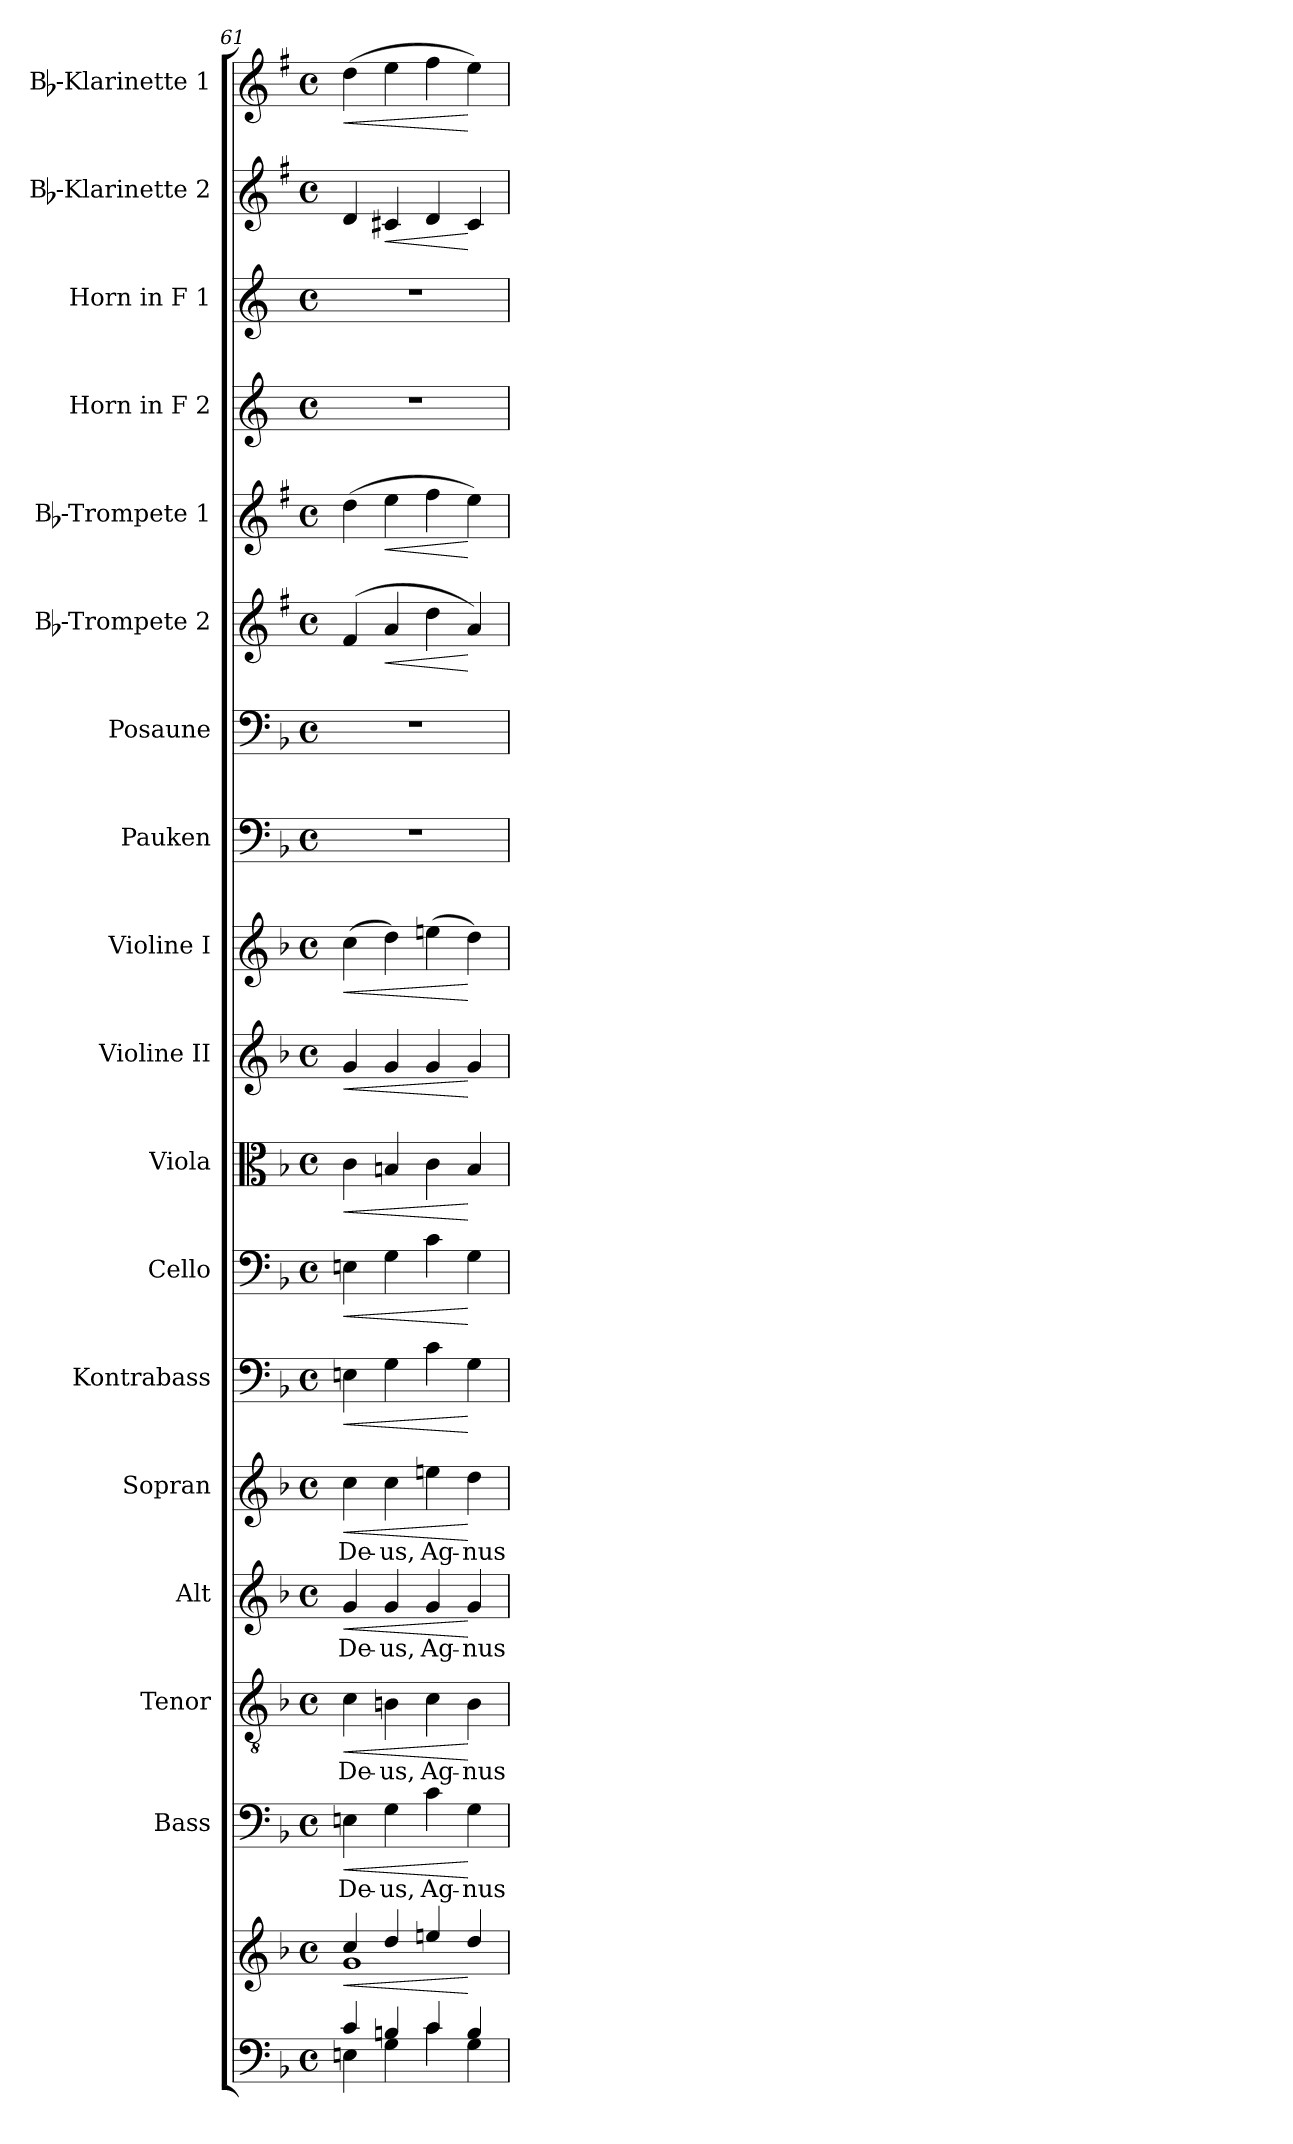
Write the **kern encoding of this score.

**kern	**kern	**dynam	**kern	**text	**dynam	**kern	**text	**dynam	**kern	**text	**dynam	**kern	**text	**dynam	**kern	**dynam	**kern	**dynam	**kern	**dynam	**kern	**dynam	**kern	**dynam	**kern	**kern	**kern	**dynam	**kern	**dynam	**kern	**kern	**kern	**dynam	**kern	**dynam
*part18	*part18	*part18	*part17	*part17	*part17	*part16	*part16	*part16	*part15	*part15	*part15	*part14	*part14	*part14	*part13	*part13	*part12	*part12	*part11	*part11	*part10	*part10	*part9	*part9	*part8	*part7	*part6	*part6	*part5	*part5	*part4	*part3	*part2	*part2	*part1	*part1
*staff19	*staff18	*staff18/19	*staff17	*staff17	*staff17	*staff16	*staff16	*staff16	*staff15	*staff15	*staff15	*staff14	*staff14	*staff14	*staff13	*staff13	*staff12	*staff12	*staff11	*staff11	*staff10	*staff10	*staff9	*staff9	*staff8	*staff7	*staff6	*staff6	*staff5	*staff5	*staff4	*staff3	*staff2	*staff2	*staff1	*staff1
*	*	*	*I"Bass	*	*	*I"Tenor	*	*	*I"Alt	*	*	*I"Sopran	*	*	*I"Kontrabass	*	*I"Cello	*	*I"Viola	*	*I"Violine II	*	*I"Violine I	*	*I"Pauken	*I"Posaune	*I"Bb-Trompete 2	*	*I"Bb-Trompete 1	*	*I"Horn in F 2	*I"Horn in F 1	*I"Bb-Klarinette 2	*	*I"Bb-Klarinette 1	*
*	*	*	*I'B.	*	*	*I'T.	*	*	*I'A.	*	*	*I'S.	*	*	*I'Kb.	*	*	*	*I'Vla.	*	*I'Vl. II	*	*I'Vl. I	*	*I'Pk.	*I'Pos.	*I'Bb Trp. 2	*	*I'Bb Trp. 1	*	*	*	*I'Bb Kl. 2	*	*I'Bb Kl. 1	*
!!LO:PB:g=z
*clefF4	*clefG2	*	*clefF4	*	*	*clefGv2	*	*	*clefG2	*	*	*clefG2	*	*	*clefF4	*	*clefF4	*	*clefC3	*	*clefG2	*	*clefG2	*	*clefF4	*clefF4	*clefG2	*	*clefG2	*	*clefG2	*clefG2	*clefG2	*	*clefG2	*
*	*	*	*	*	*	*	*	*	*	*	*	*	*	*	*ITrd7c12	*	*	*	*	*	*	*	*	*	*	*	*ITrd1c2	*	*ITrd1c2	*	*ITrd4c7	*ITrd4c7	*ITrd1c2	*	*ITrd1c2	*
*k[b-]	*k[b-]	*	*k[b-]	*	*	*k[b-]	*	*	*k[b-]	*	*	*k[b-]	*	*	*k[b-]	*	*k[b-]	*	*k[b-]	*	*k[b-]	*	*k[b-]	*	*k[b-]	*k[b-]	*k[b-]	*	*k[b-]	*	*k[b-]	*k[b-]	*k[b-]	*	*k[b-]	*
*F:	*F:	*	*F:	*	*	*F:	*	*	*F:	*	*	*F:	*	*	*F:	*	*F:	*	*F:	*	*F:	*	*F:	*	*F:	*F:	*F:	*	*F:	*	*F:	*F:	*F:	*	*F:	*
*M4/4	*M4/4	*	*M4/4	*	*	*M4/4	*	*	*M4/4	*	*	*M4/4	*	*	*M4/4	*	*M4/4	*	*M4/4	*	*M4/4	*	*M4/4	*	*M4/4	*M4/4	*M4/4	*	*M4/4	*	*M4/4	*M4/4	*M4/4	*	*M4/4	*
*met(c)	*met(c)	*	*met(c)	*	*	*met(c)	*	*	*met(c)	*	*	*met(c)	*	*	*met(c)	*	*met(c)	*	*met(c)	*	*met(c)	*	*met(c)	*	*met(c)	*met(c)	*met(c)	*	*met(c)	*	*met(c)	*met(c)	*met(c)	*	*met(c)	*
=61	=61	=61	=61	=61	=61	=61	=61	=61	=61	=61	=61	=61	=61	=61	=61	=61	=61	=61	=61	=61	=61	=61	=61	=61	=61	=61	=61	=61	=61	=61	=61	=61	=61	=61	=61	=61
*^	*	*	*	*	*	*	*	*	*	*	*	*	*	*	*	*	*	*	*	*	*	*	*	*	*	*	*	*	*	*	*	*	*	*	*	*
!	!	!	!LO:HP:b	!	!LO:LY:b	!LO:HP:b	!	!LO:LY:b	!LO:HP:b	!	!LO:LY:b	!LO:HP:b	!	!LO:LY:b	!LO:HP:b	!	!LO:HP:b	!	!LO:HP:b	!	!LO:HP:b	!	!LO:HP:b	!	!LO:HP:b	!	!	!	!	!	!	!	!	!	!	!	!LO:HP:b
*	*	*^	*	*	*	*	*	*	*	*	*	*	*	*	*	*	*	*	*	*	*	*	*	*	*	*	*	*	*	*	*	*	*	*	*	*	*
4c/	4En\	4cc/	1g	<	4En\	De-	<	4c\	De-	<	4g/	De-	<	4cc\	De-	<	4EEn\	<	4En\	<	4c\	<	4g/	<	(>4cc\	<	1r	1r	(4e/	.	(>4cc\	.	1r	1r	4c/	.	(>4cc\	<
!	!	!	!	!	!	!LO:LY:b	!	!	!LO:LY:b	!	!	!LO:LY:b	!	!	!LO:LY:b	!	!	!	!	!	!	!	!	!	!	!	!	!	!	!LO:HP:b	!	!LO:HP:b	!	!	!	!LO:HP:b	!	!
4Bn/	4G\	4dd/	.	.	4G\	-us,	.	4Bn\	-us,	.	4g/	-us,	.	4cc\	-us,	.	4GG\	.	4G\	.	4Bn/	.	4g/	.	4dd\)	.	.	.	4g/	<	4dd\	<	.	.	4Bn/	<	4dd\	.
!	!	!	!	!	!	!LO:LY:b	!	!	!LO:LY:b	!	!	!LO:LY:b	!	!	!LO:LY:b	!	!	!	!	!	!	!	!	!	!	!	!	!	!	!	!	!	!	!	!	!	!	!
4c/	4c\	4een/	.	.	4c\	Ag-	.	4c\	Ag-	.	4g/	Ag-	.	4een\	Ag-	.	4C\	.	4c\	.	4c\	.	4g/	.	(>4een\	.	.	.	4cc\	.	4ee\	.	.	.	4c/	.	4ee\	.
!	!	!	!	!	!	!LO:LY:b	!	!	!LO:LY:b	!	!	!LO:LY:b	!	!	!LO:LY:b	!	!	!	!	!	!	!	!	!	!	!	!	!	!	!	!	!	!	!	!	!	!	!
4B/	4G\	4dd/	.	[	4G\	-nus	[	4B\	-nus	[	4g/	-nus	[	4dd\	-nus	[	4GG\	[	4G\	[	4B/	[	4g/	[	4dd\)	[	.	.	4g/)	[	4dd\)	[	.	.	4B/	[	4dd\)	[
*v	*v	*	*	*	*	*	*	*	*	*	*	*	*	*	*	*	*	*	*	*	*	*	*	*	*	*	*	*	*	*	*	*	*	*	*	*	*	*
*	*v	*v	*	*	*	*	*	*	*	*	*	*	*	*	*	*	*	*	*	*	*	*	*	*	*	*	*	*	*	*	*	*	*	*	*	*	*
=	=	=	=	=	=	=	=	=	=	=	=	=	=	=	=	=	=	=	=	=	=	=	=	=	=	=	=	=	=	=	=	=	=	=	=	=
*-	*-	*-	*-	*-	*-	*-	*-	*-	*-	*-	*-	*-	*-	*-	*-	*-	*-	*-	*-	*-	*-	*-	*-	*-	*-	*-	*-	*-	*-	*-	*-	*-	*-	*-	*-	*-
